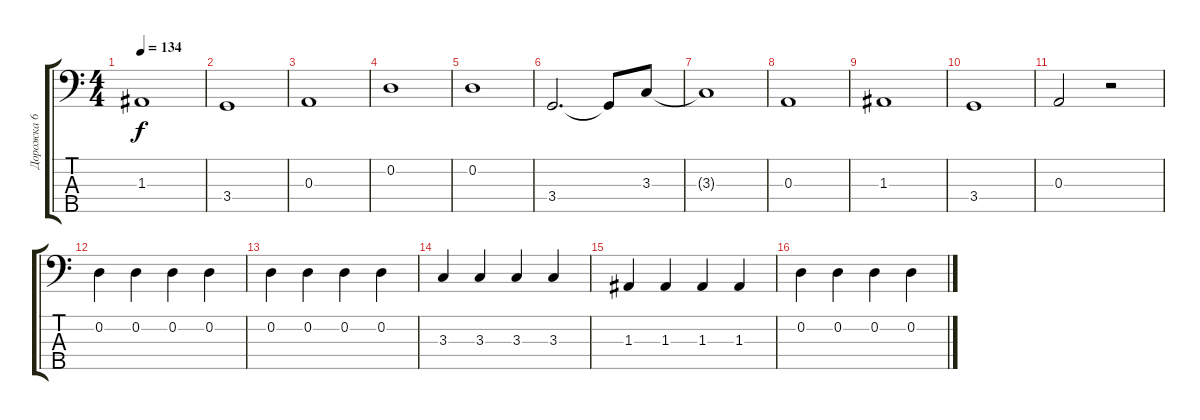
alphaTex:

\track ("Дорожка 6" "Дорожка 6") {instrument electricbasspick}
\staff {score tabs}
\tuning (G2 D2 A1 E1 B0) {hide}
\ts (4 4)
\tempo 134
\clef f4
\ks c
1.3.1{dy f} |
3.4.1 |
0.3.1 |
0.2.1 |
0.2.1 |
3.4.2{d} 3.4{t}.8 3.3.8 |
3.3{t}.1 |
0.3.1 |
1.3.1 |
3.4.1 |
0.3.2 r.2 |
0.2.4 0.2.4 0.2.4 0.2.4 |
0.2.4 0.2.4 0.2.4 0.2.4 |
3.3.4 3.3.4 3.3.4 3.3.4 |
1.3.4 1.3.4 1.3.4 1.3.4 |
0.2.4 0.2.4 0.2.4 0.2.4
